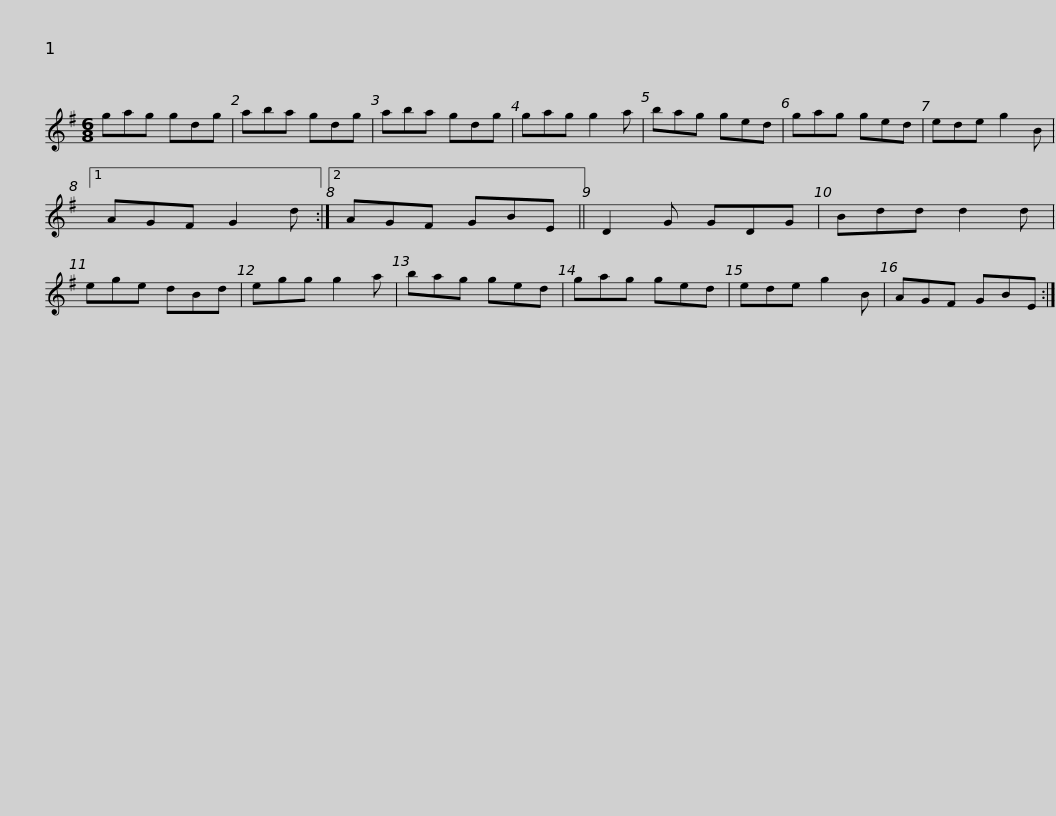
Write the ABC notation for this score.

X:1
L:1/8
M:6/8
I:linebreak $
K:G
V:1 treble
V:1
 gag gdg | aba gdg | aba gdg | gag g2 a | bag ged | %5
 gag ged | ede g2 B |1$ AGF G2 d :|2 AGF GBE || D2 G GDG | %10
 Bdd d2 d | ege dBd | egg g2 a | bag ged |$ gag ged | %15
 ede g2 B | AGF GBE :| %17
